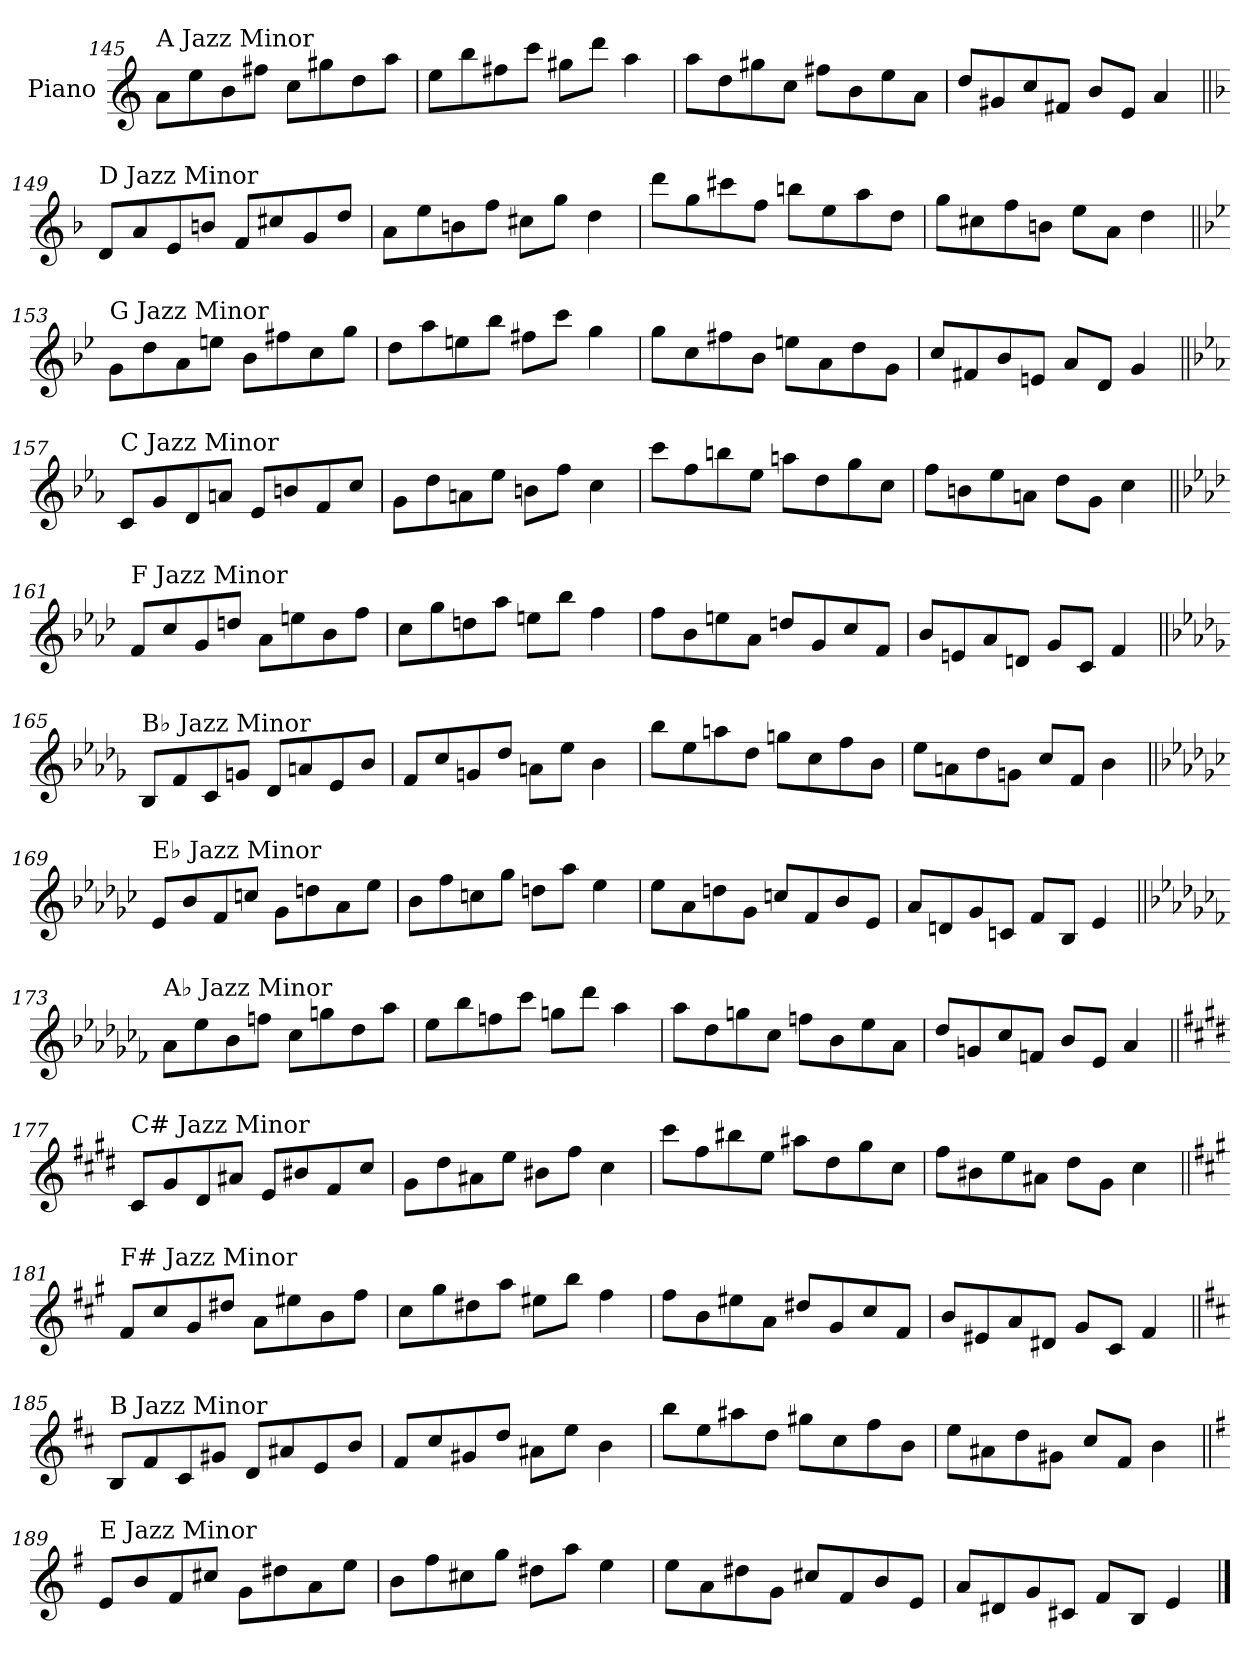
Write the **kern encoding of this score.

**kern
*part1
*staff1
*I"Piano
*I'Pno.
!!LO:PB:g=z
*clefG2
*k[]
=145
!LO:TX:a:t=A Jazz Minor
8a\L
8ee\
8b\
8ff#X\J
8cc\L
8gg#X\
8dd\
8aa\J
=146
8ee\L
8bb\
8ff#X\
8ccc\J
8gg#X\L
8ddd\J
4aa\
=147
8aa\L
8dd\
8gg#X\
8cc\J
8ff#X\L
8b\
8ee\
8a\J
=148
8dd/L
8g#X/
8cc/
8f#X/J
8b/L
8e/J
4a/
!!LO:LB:g=z
=149||
*k[b-]
!LO:TX:a:t=D Jazz Minor
8d/L
8a/
8e/
8bn/J
8f/L
8cc#X/
8g/
8dd/J
=150
8a\L
8ee\
8bn\
8ff\J
8cc#X\L
8gg\J
4dd\
=151
8ddd\L
8gg\
8ccc#X\
8ff\J
8bbn\L
8ee\
8aa\
8dd\J
=152
8gg\L
8cc#X\
8ff\
8bn\J
8ee\L
8a\J
4dd\
!!LO:LB:g=z
=153||
*k[b-e-]
!LO:TX:a:t=G Jazz Minor
8g\L
8dd\
8a\
8een\J
8b-\L
8ff#X\
8cc\
8gg\J
=154
8dd\L
8aa\
8een\
8bb-\J
8ff#X\L
8ccc\J
4gg\
=155
8gg\L
8cc\
8ff#X\
8b-\J
8een\L
8a\
8dd\
8g\J
=156
8cc/L
8f#X/
8b-/
8en/J
8a/L
8d/J
4g/
!!LO:LB:g=z
=157||
*k[b-e-a-]
!LO:TX:a:t=C Jazz Minor
8c/L
8g/
8d/
8an/J
8e-/L
8bn/
8f/
8cc/J
=158
8g\L
8dd\
8an\
8ee-\J
8bn\L
8ff\J
4cc\
=159
8ccc\L
8ff\
8bbn\
8ee-\J
8aan\L
8dd\
8gg\
8cc\J
=160
8ff\L
8bn\
8ee-\
8an\J
8dd\L
8g\J
4cc\
!!LO:LB:g=z
=161||
*k[b-e-a-d-]
!LO:TX:a:t=F Jazz Minor
8f/L
8cc/
8g/
8ddn/J
8a-\L
8een\
8b-\
8ff\J
=162
8cc\L
8gg\
8ddn\
8aa-\J
8een\L
8bb-\J
4ff\
=163
8ff\L
8b-\
8een\
8a-\J
8ddn/L
8g/
8cc/
8f/J
=164
8b-/L
8en/
8a-/
8dn/J
8g/L
8c/J
4f/
!!LO:LB:g=z
=165||
*k[b-e-a-d-g-]
!LO:TX:a:t=B♭ Jazz Minor
8B-/L
8f/
8c/
8gn/J
8d-/L
8an/
8e-/
8b-/J
=166
8f/L
8cc/
8gn/
8dd-/J
8an\L
8ee-\J
4b-\
=167
8bb-\L
8ee-\
8aan\
8dd-\J
8ggn\L
8cc\
8ff\
8b-\J
=168
8ee-\L
8an\
8dd-\
8gn\J
8cc/L
8f/J
4b-\
!!LO:LB:g=z
=169||
*k[b-e-a-d-g-c-]
!LO:TX:a:t=E♭ Jazz Minor
8e-/L
8b-/
8f/
8ccn/J
8g-\L
8ddn\
8a-\
8ee-\J
=170
8b-\L
8ff\
8ccn\
8gg-\J
8ddn\L
8aa-\J
4ee-\
=171
8ee-\L
8a-\
8ddn\
8g-\J
8ccn/L
8f/
8b-/
8e-/J
=172
8a-/L
8dn/
8g-/
8cn/J
8f/L
8B-/J
4e-/
!!LO:LB:g=z
=173||
*k[b-e-a-d-g-c-f-]
!LO:TX:a:t=A♭ Jazz Minor
8a-\L
8ee-\
8b-\
8ffn\J
8cc-\L
8ggn\
8dd-\
8aa-\J
=174
8ee-\L
8bb-\
8ffn\
8ccc-\J
8ggn\L
8ddd-\J
4aa-\
=175
8aa-\L
8dd-\
8ggn\
8cc-\J
8ffn\L
8b-\
8ee-\
8a-\J
=176
8dd-/L
8gn/
8cc-/
8fn/J
8b-/L
8e-/J
4a-/
!!LO:LB:g=z
=177||
*k[f#c#g#d#]
!LO:TX:a:t=C# Jazz Minor
8c#/L
8g#/
8d#/
8a#X/J
8e/L
8b#X/
8f#/
8cc#/J
=178
8g#\L
8dd#\
8a#X\
8ee\J
8b#X\L
8ff#\J
4cc#\
=179
8ccc#\L
8ff#\
8bb#X\
8ee\J
8aa#X\L
8dd#\
8gg#\
8cc#\J
=180
8ff#\L
8b#X\
8ee\
8a#X\J
8dd#\L
8g#\J
4cc#\
!!LO:LB:g=z
=181||
*k[f#c#g#]
!LO:TX:a:t=F# Jazz Minor
8f#/L
8cc#/
8g#/
8dd#X/J
8a\L
8ee#X\
8b\
8ff#\J
=182
8cc#\L
8gg#\
8dd#X\
8aa\J
8ee#X\L
8bb\J
4ff#\
=183
8ff#\L
8b\
8ee#X\
8a\J
8dd#X/L
8g#/
8cc#/
8f#/J
=184
8b/L
8e#X/
8a/
8d#X/J
8g#/L
8c#/J
4f#/
!!LO:LB:g=z
=185||
*k[f#c#]
!LO:TX:a:t=B Jazz Minor
8B/L
8f#/
8c#/
8g#X/J
8d/L
8a#X/
8e/
8b/J
=186
8f#/L
8cc#/
8g#X/
8dd/J
8a#X\L
8ee\J
4b\
=187
8bb\L
8ee\
8aa#X\
8dd\J
8gg#X\L
8cc#\
8ff#\
8b\J
=188
8ee\L
8a#X\
8dd\
8g#X\J
8cc#/L
8f#/J
4b\
!!LO:LB:g=z
=189||
*k[f#]
!LO:TX:a:t=E Jazz Minor
8e/L
8b/
8f#/
8cc#X/J
8g\L
8dd#X\
8a\
8ee\J
=190
8b\L
8ff#\
8cc#X\
8gg\J
8dd#X\L
8aa\J
4ee\
=191
8ee\L
8a\
8dd#X\
8g\J
8cc#X/L
8f#/
8b/
8e/J
=192
8a/L
8d#X/
8g/
8c#X/J
8f#/L
8B/J
4e/
==
*-
